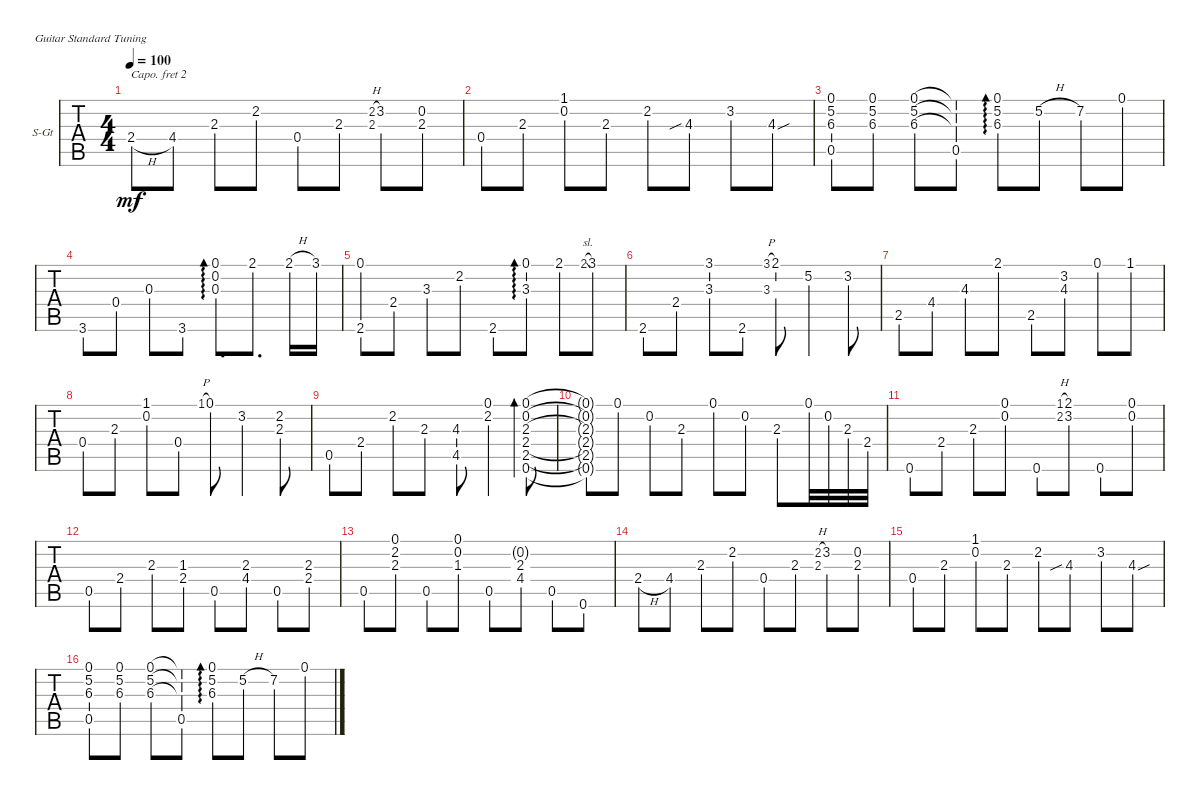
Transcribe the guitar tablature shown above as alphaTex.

\defaultSystemsLayout 4
\bracketExtendMode groupsimilarinstruments
\firstSystemTrackNameOrientation horizontal
\otherSystemsTrackNameOrientation horizontal
\track ("Steel Guitar" "S-Gt") {instrument acousticguitarsteel}
\staff {tabs}
\capo 2
\tuning (E4 B3 G3 D3 A2 E2)
\ts (4 4)
\tempo 100
\clef g2
\ks c
2.4{h}.8{dy mf} 4.4.8 2.3.8 2.2.8 0.4.8 2.3.8 (2.2{h} 2.3).8{gr onbeat} 3.2.8 (0.2 2.3).8 |
0.4.8 2.3.8 (0.2 1.1).8 2.3.8 2.2.8 4.3{sib}.8 3.2.8 4.3{sou}.8 |
(0.1 5.2 6.3 0.5).8 (0.1 5.2 6.3).8 (0.1 5.2 6.3).8 (0.1{t} 5.2{t} 6.3{t} 0.5).8 (0.1 5.2 6.3).8{ad 0} 5.2{h}.8 7.2.8 0.1.8 |
3.6.8 0.4.8 0.3.8 3.6.8 (0.1 0.2 0.3).8{d ad 0} 2.1.8{d} 2.1{h}.16 3.1.16 |
(2.6 0.1).8 2.4.8 3.3.8 2.2.8 2.6.8 (0.1 3.3).8{ad 0} 2.1.8 2.1{sl}.8{gr onbeat} 3.1.8 |
2.6.8 2.4.8 (3.1 3.3).8 2.6.8 (3.3 3.1{h}).8{gr onbeat} 2.1.8 5.2.4 3.2.8 |
2.5.8 4.4.8 4.3.8 2.1.8 2.5.8 (4.3 3.2).8 0.1.8 1.1.8 |
0.4.8 2.3.8 (1.1 0.2).8 0.4.8 1.1{h}.8{gr onbeat} 0.1.8 3.2.4 (2.2 2.3).8 |
0.5.8 2.4.8 2.2.8 2.3.8 (4.3 4.5).8 (0.1 2.2).4 (0.1 0.2 2.3 2.4 2.5 0.6).8{bd 30} |
(0.1{t} 0.2{t} 2.3{t} 2.4{t} 2.5{t} 0.6{t}).8 0.1.8 0.2.8 2.3.8 0.1.8 0.2.8 2.3.8 0.1.32 0.2.32 2.3.32 2.4.32 |
0.6.8 2.4.8 2.3.8 (0.1 0.2).8 0.6.8 (1.1{h} 2.2{h}).8{gr onbeat} (3.2 2.1).8 0.6.8 (0.1 0.2).8 |
0.5.8 2.4.8 2.3.8 (1.3 2.4).8 0.5.8 (4.4 2.3).8 0.5.8 (2.4 2.3).8 |
0.5.8 (2.3 2.2 0.1).8 0.5.8 (1.3 0.2 0.1).8 0.5.8 (4.4 2.3 0.2{g}).8 0.5.8 0.6.8 |
2.4{h}.8 4.4.8 2.3.8 2.2.8 0.4.8 2.3.8 (2.2{h} 2.3).8{gr onbeat} 3.2.8 (0.2 2.3).8 |
0.4.8 2.3.8 (0.2 1.1).8 2.3.8 2.2.8 4.3{sib}.8 3.2.8 4.3{sou}.8 |
(0.1 5.2 6.3 0.5).8 (0.1 5.2 6.3).8 (0.1 5.2 6.3).8 (0.1{t} 5.2{t} 6.3{t} 0.5).8 (0.1 5.2 6.3).8{ad 0} 5.2{h}.8 7.2.8 0.1.8
